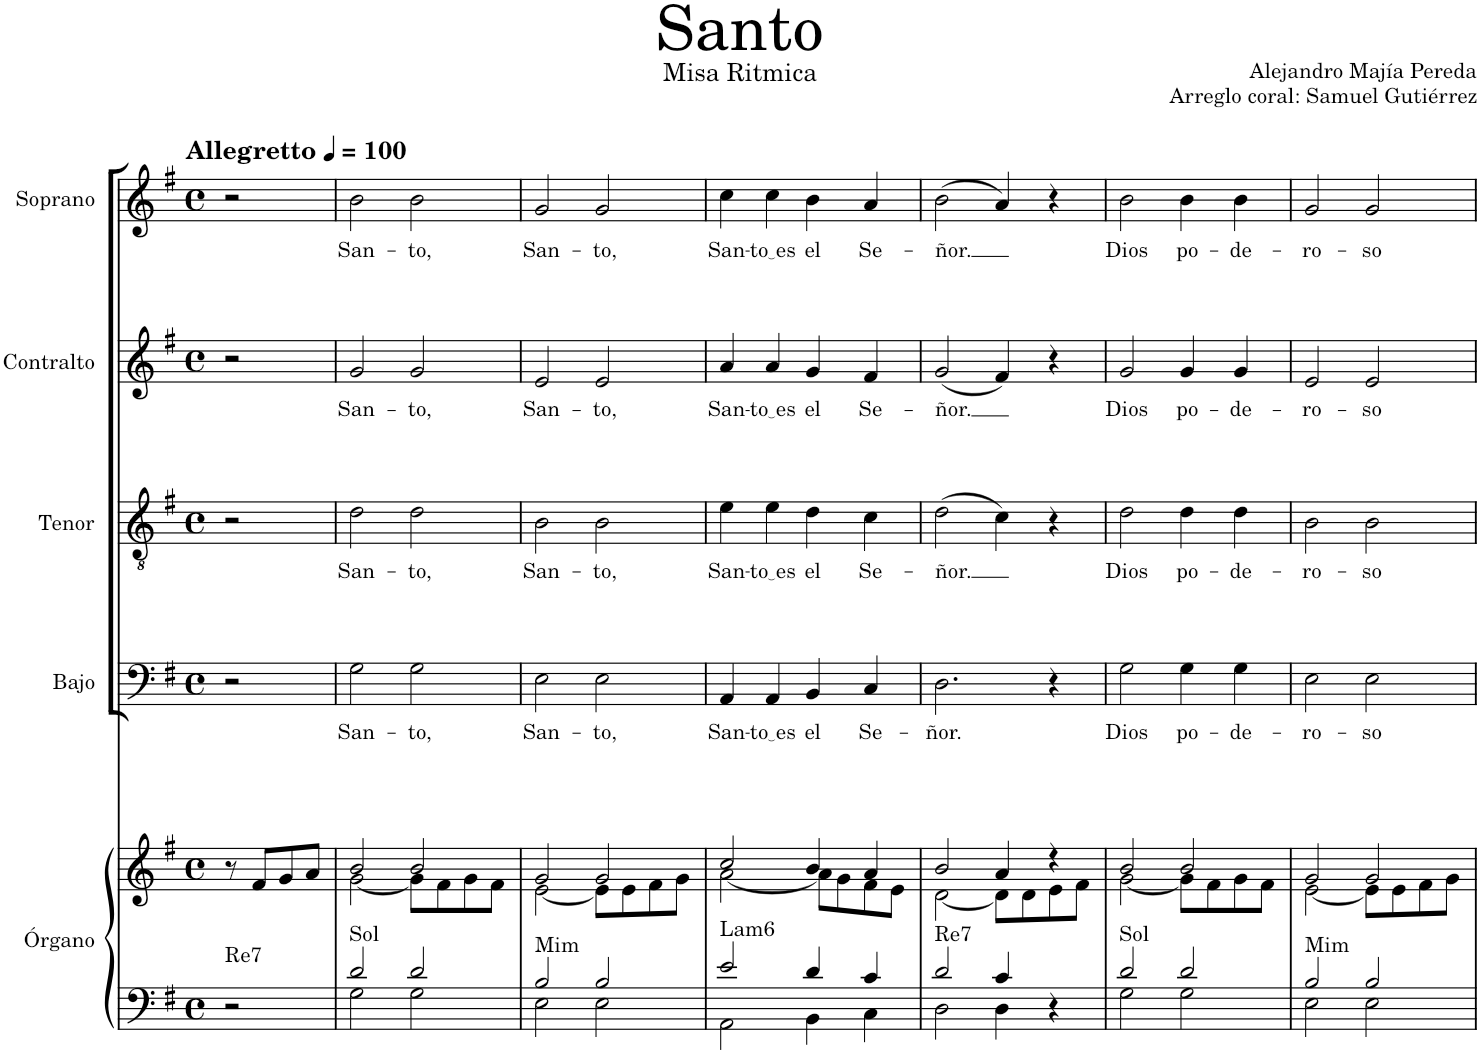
**kern	**kern	**harte	**kern	**text	**kern	**text	**kern	**text	**kern	**text
*part5	*part5	*part5	*part4	*part4	*part3	*part3	*part2	*part2	*part1	*part1
*staff6	*staff5	*	*staff4	*staff4	*staff3	*staff3	*staff2	*staff2	*staff1	*staff1
*I"Órgano	*	*	*I"Bajo	*	*I"Tenor	*	*I"Contralto	*	*I"Soprano	*
*	*	*	*I'B.	*	*I'T.	*	*I'C.	*	*I'S.	*
*clefF4	*clefG2	*	*clefF4	*	*clefGv2	*	*clefG2	*	*clefG2	*
*k[f#]	*k[f#]	*	*k[f#]	*	*k[f#]	*	*k[f#]	*	*k[f#]	*
*M4/4	*M4/4	*	*M4/4	*	*M4/4	*	*M4/4	*	*M4/4	*
*met(c)	*met(c)	*	*met(c)	*	*met(c)	*	*met(c)	*	*met(c)	*
*MM100	*MM100	*	*MM100	*	*MM100	*	*MM100	*	*MM100	*
=1	=1	=1	=1	=1	=1	=1	=1	=1	=1	=1
!	!	!LO:H:kt=Re7	!	!	!	!	!	!	!LO:TX:a:B:t=Allegretto	!
2r	8r	N	2r	.	2r	.	2r	.	2r	.
.	8f#/L	.	.	.	.	.	.	.	.	.
.	8g/	.	.	.	.	.	.	.	.	.
.	8a/J	.	.	.	.	.	.	.	.	.
=2	=2	=2	=2	=2	=2	=2	=2	=2	=2	=2
*^	*^	*	*	*	*	*	*	*	*	*
!	!	!	!	!LO:H:kt=Sol	!	!LO:LY:b	!	!LO:LY:b	!	!LO:LY:b	!	!LO:LY:b
2d/	2G\	2b/	[2g\	N	2G\	San-	2d\	San-	2g/	San-	2b\	San-
!	!	!	!	!	!	!LO:LY:b	!	!LO:LY:b	!	!LO:LY:b	!	!LO:LY:b
2d/	2G\	2b/	8g\L]	.	2G\	-to,	2d\	-to,	2g/	-to,	2b\	-to,
.	.	.	8f#\	.	.	.	.	.	.	.	.	.
.	.	.	8g\	.	.	.	.	.	.	.	.	.
.	.	.	8f#\J	.	.	.	.	.	.	.	.	.
=3	=3	=3	=3	=3	=3	=3	=3	=3	=3	=3	=3	=3
!	!	!	!	!LO:H:kt=Mim	!	!LO:LY:b	!	!LO:LY:b	!	!LO:LY:b	!	!LO:LY:b
2B/	2E\	2g/	[2e\	N	2E\	San-	2B\	San-	2e/	San-	2g/	San-
!	!	!	!	!	!	!LO:LY:b	!	!LO:LY:b	!	!LO:LY:b	!	!LO:LY:b
2B/	2E\	2g/	8e\L]	.	2E\	-to,	2B\	-to,	2e/	-to,	2g/	-to,
.	.	.	8e\	.	.	.	.	.	.	.	.	.
.	.	.	8f#\	.	.	.	.	.	.	.	.	.
.	.	.	8g\J	.	.	.	.	.	.	.	.	.
=4	=4	=4	=4	=4	=4	=4	=4	=4	=4	=4	=4	=4
!	!	!	!	!LO:H:kt=Lam6	!	!LO:LY:b	!	!LO:LY:b	!	!LO:LY:b	!	!LO:LY:b
2e/	2AA\	2cc/	[2a\	N	4AA/	San-	4e\	San-	4a/	San-	4cc\	San-
!	!	!	!	!	!	!LO:LY:b	!	!LO:LY:b	!	!LO:LY:b	!	!LO:LY:b
.	.	.	.	.	4AA/	to es	4e\	to es	4a/	to es	4cc\	to es
!	!	!	!	!	!	!LO:LY:b	!	!LO:LY:b	!	!LO:LY:b	!	!LO:LY:b
4d/	4BB\	4b/	8a\L]	.	4BB/	el	4d\	el	4g/	el	4b\	el
.	.	.	8g\	.	.	.	.	.	.	.	.	.
!	!	!	!	!	!	!LO:LY:b	!	!LO:LY:b	!	!LO:LY:b	!	!LO:LY:b
4c/	4C\	4a/	8f#\	.	4C/	Se-	4c\	Se-	4f#/	Se-	4a/	Se-
.	.	.	8e\J	.	.	.	.	.	.	.	.	.
=5	=5	=5	=5	=5	=5	=5	=5	=5	=5	=5	=5	=5
!	!	!	!	!LO:H:kt=Re7	!	!LO:LY:b	!	!LO:LY:b	!	!LO:LY:b	!	!LO:LY:b
2d/	2D\	2b/	[2d\	N	2.D\	-ñor.	(2d\	-ñor.	(2g/	-ñor.	(2b\	-ñor.
4c/	4D\	4a/	8d\L]	.	.	.	4c\)	.	4f#/)	.	4a/)	.
.	.	.	8d\	.	.	.	.	.	.	.	.	.
4r	4ryy	4r	8e\	.	4r	.	4r	.	4r	.	4r	.
.	.	.	8f#\J	.	.	.	.	.	.	.	.	.
=6	=6	=6	=6	=6	=6	=6	=6	=6	=6	=6	=6	=6
!	!	!	!	!LO:H:kt=Sol	!	!LO:LY:b	!	!LO:LY:b	!	!LO:LY:b	!	!LO:LY:b
2d/	2G\	2b/	[2g\	N	2G\	Dios	2d\	Dios	2g/	Dios	2b\	Dios
!	!	!	!	!	!	!LO:LY:b	!	!LO:LY:b	!	!LO:LY:b	!	!LO:LY:b
2d/	2G\	2b/	8g\L]	.	4G\	po-	4d\	po-	4g/	po-	4b\	po-
.	.	.	8f#\	.	.	.	.	.	.	.	.	.
!	!	!	!	!	!	!LO:LY:b	!	!LO:LY:b	!	!LO:LY:b	!	!LO:LY:b
.	.	.	8g\	.	4G\	-de-	4d\	-de-	4g/	-de-	4b\	-de-
.	.	.	8f#\J	.	.	.	.	.	.	.	.	.
=7	=7	=7	=7	=7	=7	=7	=7	=7	=7	=7	=7	=7
!	!	!	!	!LO:H:kt=Mim	!	!LO:LY:b	!	!LO:LY:b	!	!LO:LY:b	!	!LO:LY:b
2B/	2E\	2g/	[2e\	N	2E\	-ro-	2B\	-ro-	2e/	-ro-	2g/	-ro-
!	!	!	!	!	!	!LO:LY:b	!	!LO:LY:b	!	!LO:LY:b	!	!LO:LY:b
2B/	2E\	2g/	8e\L]	.	2E\	-so	2B\	-so	2e/	-so	2g/	-so
.	.	.	8e\	.	.	.	.	.	.	.	.	.
.	.	.	8f#\	.	.	.	.	.	.	.	.	.
.	.	.	8g\J	.	.	.	.	.	.	.	.	.
*v	*v	*	*	*	*	*	*	*	*	*	*	*
*	*v	*v	*	*	*	*	*	*	*	*	*
=	=	=	=	=	=	=	=	=	=	=
*-	*-	*-	*-	*-	*-	*-	*-	*-	*-	*-
